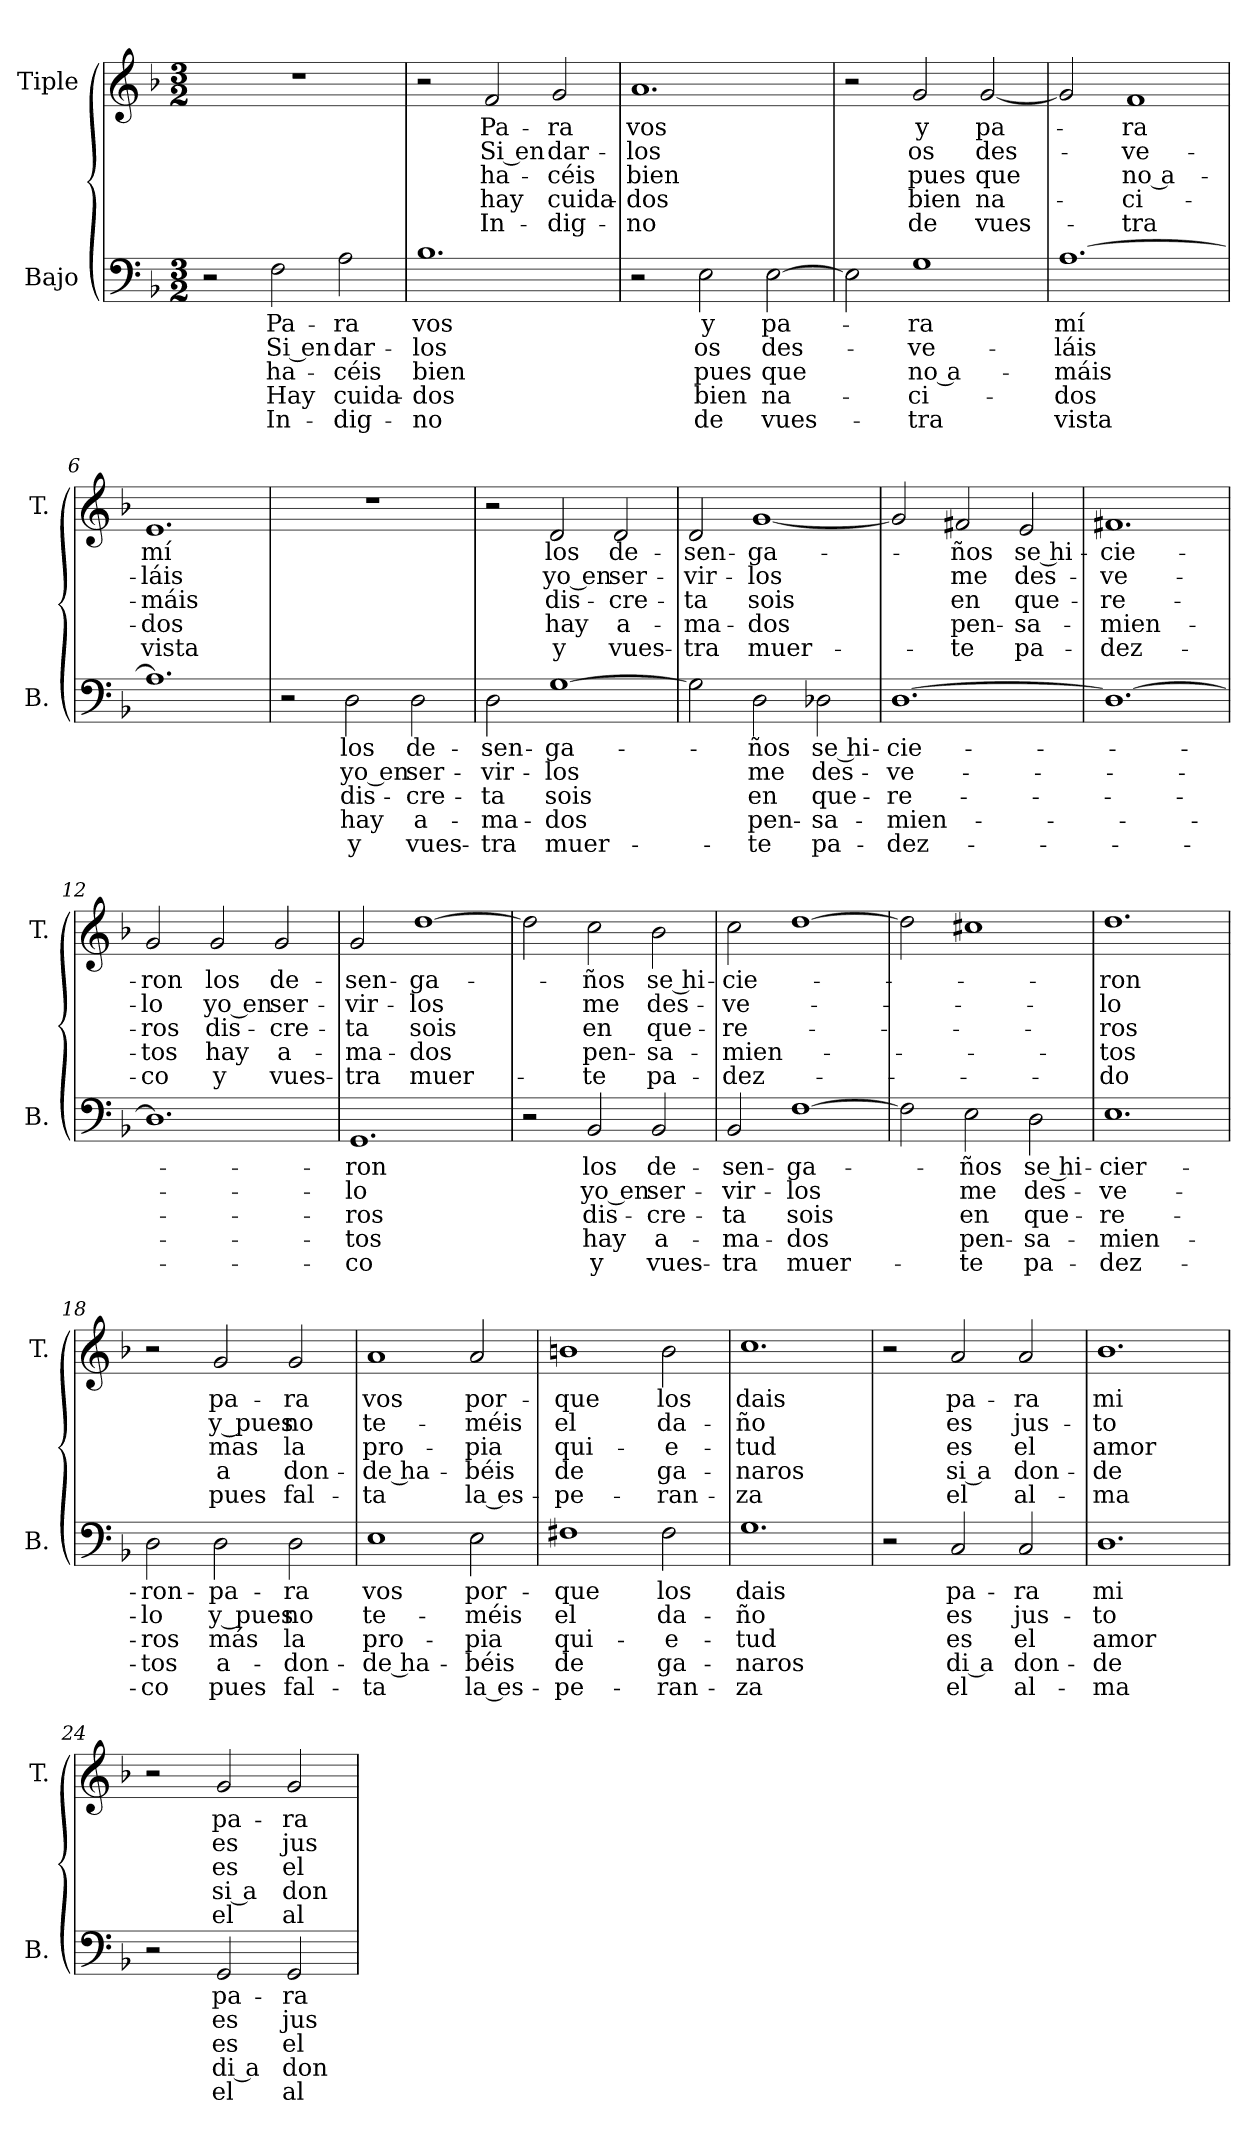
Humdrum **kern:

**kern	**text	**text	**text	**text	**text	**kern	**text	**text	**text	**text	**text
*part2	*part2	*part2	*part2	*part2	*part2	*part1	*part1	*part1	*part1	*part1	*part1
*staff2	*staff2	*staff2	*staff2	*staff2	*staff2	*staff1	*staff1	*staff1	*staff1	*staff1	*staff1
*I"Bajo	*	*	*	*	*	*I"Tiple	*	*	*	*	*
*I'B.	*	*	*	*	*	*I'T.	*	*	*	*	*
*clefF4	*	*	*	*	*	*clefG2	*	*	*	*	*
*k[b-]	*	*	*	*	*	*k[b-]	*	*	*	*	*
*M3/2	*	*	*	*	*	*M3/2	*	*	*	*	*
=1	=1	=1	=1	=1	=1	=1	=1	=1	=1	=1	=1
2r	.	.	.	.	.	1.r	.	.	.	.	.
2F	Pa-	Si en	ha-	Hay	In-	.	.	.	.	.	.
2A	-ra	dar-	-céis	cuida-	-dig-	.	.	.	.	.	.
=2	=2	=2	=2	=2	=2	=2	=2	=2	=2	=2	=2
1.B-	vos	-los	bien	-dos	-no	2r	.	.	.	.	.
.	.	.	.	.	.	2f	Pa-	Si en	ha-	hay	In-
.	.	.	.	.	.	2g	-ra	dar-	-céis	cuida-	-dig-
=3	=3	=3	=3	=3	=3	=3	=3	=3	=3	=3	=3
2r	.	.	.	.	.	1.a	vos	-los	bien	-dos	-no
2E	y	os	pues	bien	de	.	.	.	.	.	.
[2E	pa-	des-	que	na-	vues-	.	.	.	.	.	.
=4	=4	=4	=4	=4	=4	=4	=4	=4	=4	=4	=4
2E]	.	.	.	.	.	2r	.	.	.	.	.
1G	-ra	-ve-	no a-	-ci-	-tra	2g	y	os	pues	bien	de
.	.	.	.	.	.	[2g	pa-	des-	que	na-	vues-
=5	=5	=5	=5	=5	=5	=5	=5	=5	=5	=5	=5
[1.A	mí	-láis	-máis	-dos	vista	2g]	.	.	.	.	.
.	.	.	.	.	.	1f	-ra	-ve-	no a-	-ci-	-tra
=6	=6	=6	=6	=6	=6	=6	=6	=6	=6	=6	=6
1.A]	.	.	.	.	.	1.e	mí	-láis	-máis	-dos	vista
=7	=7	=7	=7	=7	=7	=7	=7	=7	=7	=7	=7
2r	.	.	.	.	.	1.r	.	.	.	.	.
2D	los	yo en	dis-	hay	y	.	.	.	.	.	.
2D	de-	ser-	-cre-	a-	vues-	.	.	.	.	.	.
=8	=8	=8	=8	=8	=8	=8	=8	=8	=8	=8	=8
2D	-sen-	-vir-	-ta	-ma-	-tra	2r	.	.	.	.	.
[1G	-ga-	-los	sois	-dos	muer-	2d	los	yo en	dis-	hay	y
.	.	.	.	.	.	2d	de-	ser-	-cre-	a-	vues-
=9	=9	=9	=9	=9	=9	=9	=9	=9	=9	=9	=9
2G]	.	.	.	.	.	2d	-sen-	-vir-	-ta	-ma-	-tra
2D	-ños	me	en	pen-	-te	[1g	-ga-	-los	sois	-dos	muer-
2D-X	se hi-	des-	que-	-sa-	pa-	.	.	.	.	.	.
=10	=10	=10	=10	=10	=10	=10	=10	=10	=10	=10	=10
[1.D	-cie-	-ve-	-re-	-mien-	-dez-	2g]	.	.	.	.	.
.	.	.	.	.	.	2f#X	-ños	me	en	pen-	-te
.	.	.	.	.	.	2e	se hi-	des-	que-	-sa-	pa-
=11	=11	=11	=11	=11	=11	=11	=11	=11	=11	=11	=11
1.D_	.	.	.	.	.	1.f#X	-cie-	-ve-	-re-	-mien-	-dez-
=12	=12	=12	=12	=12	=12	=12	=12	=12	=12	=12	=12
1.D]	.	.	.	.	.	2g	-ron	-lo	-ros	-tos	-co
.	.	.	.	.	.	2g	los	yo en	dis-	hay	y
.	.	.	.	.	.	2g	de-	ser-	-cre-	a-	vues-
=13	=13	=13	=13	=13	=13	=13	=13	=13	=13	=13	=13
1.GG	-ron	-lo	-ros	-tos	-co	2g	-sen-	-vir-	-ta	-ma-	-tra
.	.	.	.	.	.	[1dd	-ga-	-los	sois	-dos	muer-
=14	=14	=14	=14	=14	=14	=14	=14	=14	=14	=14	=14
2r	.	.	.	.	.	2dd]	.	.	.	.	.
2BB-	los	yo en	dis-	hay	y	2cc	-ños	me	en	pen-	-te
2BB-	de-	ser-	-cre-	a-	vues-	2b-	se hi-	des-	que-	-sa-	pa-
=15	=15	=15	=15	=15	=15	=15	=15	=15	=15	=15	=15
2BB-	-sen-	-vir-	-ta	-ma-	-tra	2cc	-cie-	-ve-	-re-	-mien-	-dez-
[1F	-ga-	-los	sois	-dos	muer-	[1dd	.	.	.	.	.
=16	=16	=16	=16	=16	=16	=16	=16	=16	=16	=16	=16
2F]	.	.	.	.	.	2dd]	.	.	.	.	.
2E	-ños	me	en	pen-	-te	1cc#X	.	.	.	.	.
2D	se hi-	des-	que-	-sa-	pa-	.	.	.	.	.	.
=17	=17	=17	=17	=17	=17	=17	=17	=17	=17	=17	=17
1.E	-cier-	-ve-	-re-	-mien-	-dez-	1.dd	-ron	-lo	-ros	-tos	-do
=18	=18	=18	=18	=18	=18	=18	=18	=18	=18	=18	=18
2D	-ron-	-lo	-ros	-tos	-co	2r	.	.	.	.	.
2D	-pa-	y pues	más	a-	pues	2g	pa-	y pues	mas	a	pues
2D	-ra	no	la	-don-	fal-	2g	-ra	no	la	don-	fal-
=19	=19	=19	=19	=19	=19	=19	=19	=19	=19	=19	=19
1E	vos	te-	pro-	de ha-	-ta	1a	vos	te-	pro-	de ha-	-ta
2E	por-	-méis	-pia	-béis	la es-	2a	por-	-méis	-pia	-béis	la es-
=20	=20	=20	=20	=20	=20	=20	=20	=20	=20	=20	=20
1F#X	-que	el	qui-	de	-pe-	1bn	-que	el	qui-	de	-pe-
2F#	los	da-	-e-	ga-	-ran-	2b	los	da-	-e-	ga-	-ran-
=21	=21	=21	=21	=21	=21	=21	=21	=21	=21	=21	=21
1.G	dais	-ño	-tud	-naros	-za	1.cc	dais	-ño	-tud	-naros	-za
=22	=22	=22	=22	=22	=22	=22	=22	=22	=22	=22	=22
2r	.	.	.	.	.	2r	.	.	.	.	.
2C	pa-	es	es	di a	el	2a	pa-	es	es	si a	el
2C	-ra	jus-	el	don-	al-	2a	-ra	jus-	el	don-	al-
=23	=23	=23	=23	=23	=23	=23	=23	=23	=23	=23	=23
1.D	mi	-to	amor	-de	-ma	1.b-	mi	-to	amor	-de	-ma
=24	=24	=24	=24	=24	=24	=24	=24	=24	=24	=24	=24
2r	.	.	.	.	.	2r	.	.	.	.	.
2GG	pa-	es	es	di a	el	2g	pa-	es	es	si a	el
2GG	-ra	jus-	el	don-	al-	2g	-ra	jus-	el	don-	al-
=	=	=	=	=	=	=	=	=	=	=	=
*-	*-	*-	*-	*-	*-	*-	*-	*-	*-	*-	*-
